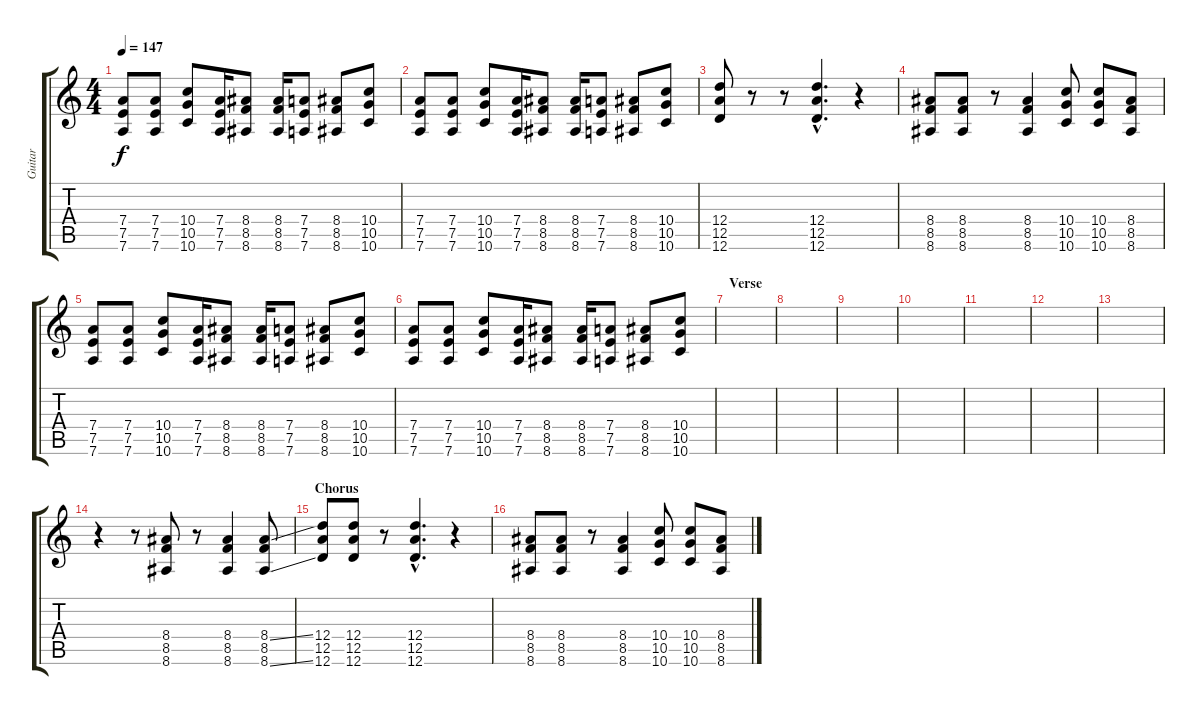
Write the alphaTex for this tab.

\track ("Guitar" "Guitar") {instrument distortionguitar}
\staff {score tabs}
\tuning (E4 B3 G3 D3 A2 D2) {hide}
\ts (4 4)
\tempo 147
\clef g2
\ks c
(7.4 7.5 7.6).8{dy f volume 16 instrument distortionguitar} (7.4 7.5 7.6).8 (10.4 10.5 10.6).8 (7.4 7.5 7.6).16 (8.4 8.5 8.6).8 (8.4 8.5 8.6).16 (7.4 7.5 7.6).8 (8.4 8.5 8.6).8 (10.4 10.5 10.6).8 |
(7.4 7.5 7.6).8 (7.4 7.5 7.6).8 (10.4 10.5 10.6).8 (7.4 7.5 7.6).16 (8.4 8.5 8.6).8 (8.4 8.5 8.6).16 (7.4 7.5 7.6).8 (8.4 8.5 8.6).8 (10.4 10.5 10.6).8 |
(12.4 12.5 12.6).8 r.8 r.8 (12.4{hac} 12.5{hac} 12.6{hac}).4{d} r.4 |
(8.4 8.5 8.6).8 (8.4 8.5 8.6).8 r.8 (8.4 8.5 8.6).4 (10.4 10.5 10.6).8 (10.4 10.5 10.6).8 (8.4 8.5 8.6).8 |
(7.4 7.5 7.6).8{volume 16 instrument distortionguitar} (7.4 7.5 7.6).8 (10.4 10.5 10.6).8 (7.4 7.5 7.6).16 (8.4 8.5 8.6).8 (8.4 8.5 8.6).16 (7.4 7.5 7.6).8 (8.4 8.5 8.6).8 (10.4 10.5 10.6).8 |
(7.4 7.5 7.6).8 (7.4 7.5 7.6).8 (10.4 10.5 10.6).8 (7.4 7.5 7.6).16 (8.4 8.5 8.6).8 (8.4 8.5 8.6).16 (7.4 7.5 7.6).8 (8.4 8.5 8.6).8 (10.4 10.5 10.6).8 |
\section ("" "Verse")
|
|
|
|
|
|
|
r.4 r.8 (8.4 8.5 8.6).8 r.8 (8.4 8.5 8.6).4 (8.4{ss} 8.5 8.6{ss}).8 |
\section ("" "Chorus")
(12.4 12.5 12.6).8 (12.4 12.5 12.6).8 r.8 (12.4{hac} 12.5{hac} 12.6{hac}).4{d} r.4 |
(8.4 8.5 8.6).8 (8.4 8.5 8.6).8 r.8 (8.4 8.5 8.6).4 (10.4 10.5 10.6).8 (10.4 10.5 10.6).8 (8.4 8.5 8.6).8
